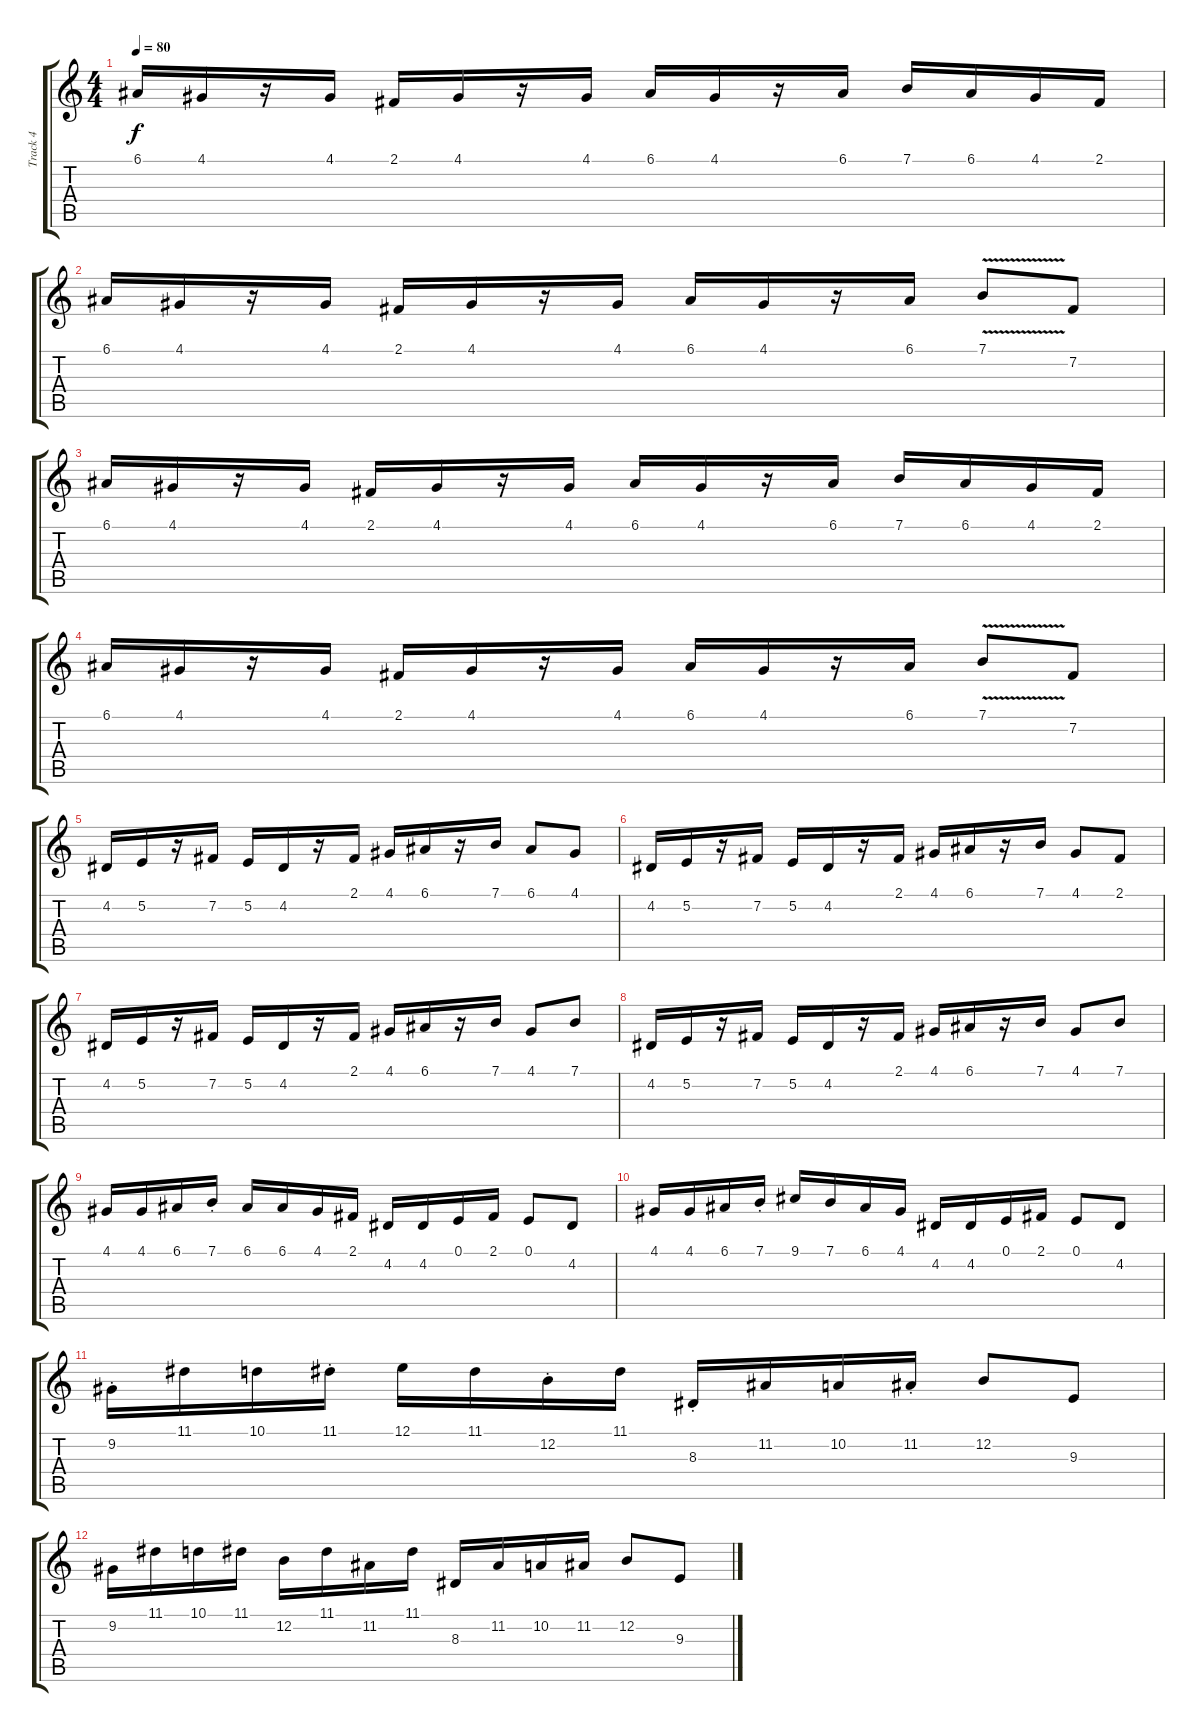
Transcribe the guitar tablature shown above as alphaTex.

\track ("Track 4" "Track 4") {instrument viola}
\staff {score tabs}
\tuning (E4 B3 G3 D3 A2 E2) {hide}
\ts (4 4)
\tempo 80
\clef g2
\ks c
6.1.16{dy f} 4.1.16 r.16 4.1.16 2.1.16 4.1.16 r.16 4.1.16 6.1.16 4.1.16 r.16 6.1.16 7.1.16 6.1.16 4.1.16 2.1.16 |
6.1.16 4.1.16 r.16 4.1.16 2.1.16 4.1.16 r.16 4.1.16 6.1.16 4.1.16 r.16 6.1.16 7.1{v}.8 7.2.8 |
6.1.16 4.1.16 r.16 4.1.16 2.1.16 4.1.16 r.16 4.1.16 6.1.16 4.1.16 r.16 6.1.16 7.1.16 6.1.16 4.1.16 2.1.16 |
6.1.16 4.1.16 r.16 4.1.16 2.1.16 4.1.16 r.16 4.1.16 6.1.16 4.1.16 r.16 6.1.16 7.1{v}.8 7.2.8 |
4.2.16 5.2.16 r.16 7.2.16 5.2.16 4.2.16 r.16 2.1.16 4.1.16 6.1.16 r.16 7.1.16 6.1.8 4.1.8 |
4.2.16 5.2.16 r.16 7.2.16 5.2.16 4.2.16 r.16 2.1.16 4.1.16 6.1.16 r.16 7.1.16 4.1.8 2.1.8 |
4.2.16 5.2.16 r.16 7.2.16 5.2.16 4.2.16 r.16 2.1.16 4.1.16 6.1.16 r.16 7.1.16 4.1.8 7.1.8 |
4.2.16 5.2.16 r.16 7.2.16 5.2.16 4.2.16 r.16 2.1.16 4.1.16 6.1.16 r.16 7.1.16 4.1.8 7.1.8 |
4.1.16 4.1.16 6.1.16 7.1{st}.16 6.1.16 6.1.16 4.1.16 2.1.16 4.2.16 4.2.16 0.1.16 2.1.16 0.1.8 4.2.8 |
4.1.16 4.1.16 6.1.16 7.1{st}.16 9.1.16 7.1.16 6.1.16 4.1.16 4.2.16 4.2.16 0.1.16 2.1.16 0.1.8 4.2.8 |
9.2{st}.16 11.1.16 10.1.16 11.1{st}.16 12.1.16 11.1.16 12.2{st}.16 11.1.16 8.3{st}.16 11.2.16 10.2.16 11.2{st}.16 12.2.8 9.3.8 |
9.2.16 11.1.16 10.1.16 11.1.16 12.2.16 11.1.16 11.2.16 11.1.16 8.3.16 11.2.16 10.2.16 11.2.16 12.2.8 9.3.8
